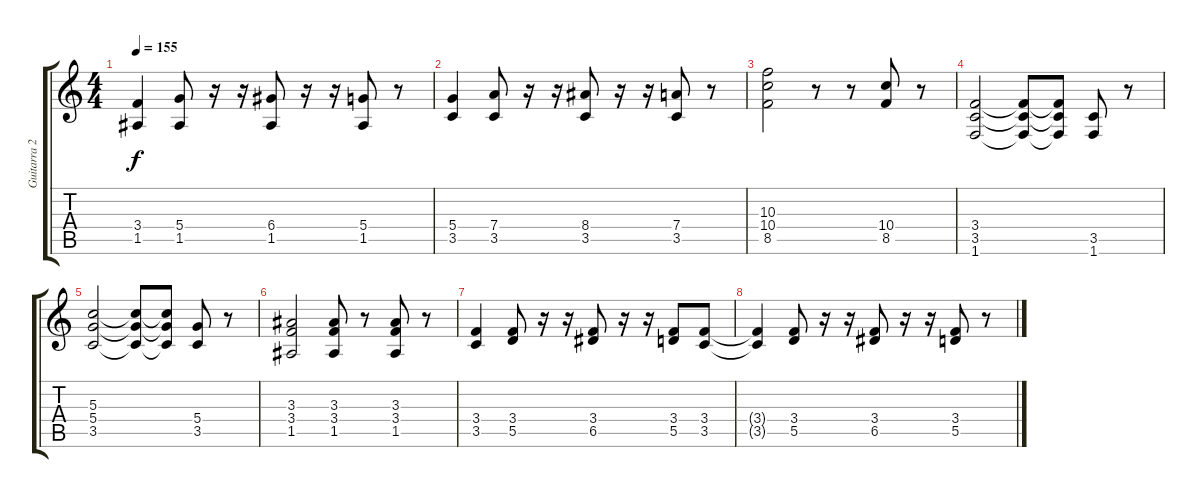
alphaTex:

\track ("Guitarra 2 - Elio" "Guitarra 2") {instrument overdrivenguitar}
\staff {score tabs}
\tuning (E4 B3 G3 D3 A2 E2) {hide}
\ts (4 4)
\tempo 155
\clef g2
\ks c
(3.4 1.5).4{dy f} (5.4 1.5).8 r.16 r.16 (6.4 1.5).8 r.16 r.16 (5.4 1.5).8 r.8 |
(5.4 3.5).4 (7.4 3.5).8 r.16 r.16 (8.4 3.5).8 r.16 r.16 (7.4 3.5).8 r.8 |
(10.3 10.4 8.5).2 r.8 r.8 (10.4 8.5).8 r.8 |
(3.4 3.5 1.6).2 (3.4{t} 3.5{t} 1.6{t}).8 (3.4{t} 3.5{t} 1.6{t}).8 (3.5 1.6).8 r.8 |
(5.3 5.4 3.5).2 (5.3{t} 5.4{t} 3.5{t}).8 (5.3{t} 5.4{t} 3.5{t}).8 (5.4 3.5).8 r.8 |
(3.3 3.4 1.5).2 (3.3 3.4 1.5).8 r.8 (3.3 3.4 1.5).8 r.8 |
(3.4 3.5).4 (3.4 5.5).8 r.16 r.16 (3.4 6.5).8 r.16 r.16 (3.4 5.5).8 (3.4 3.5).8 |
(3.4{t} 3.5{t}).4 (3.4 5.5).8 r.16 r.16 (3.4 6.5).8 r.16 r.16 (3.4 5.5).8 r.8
